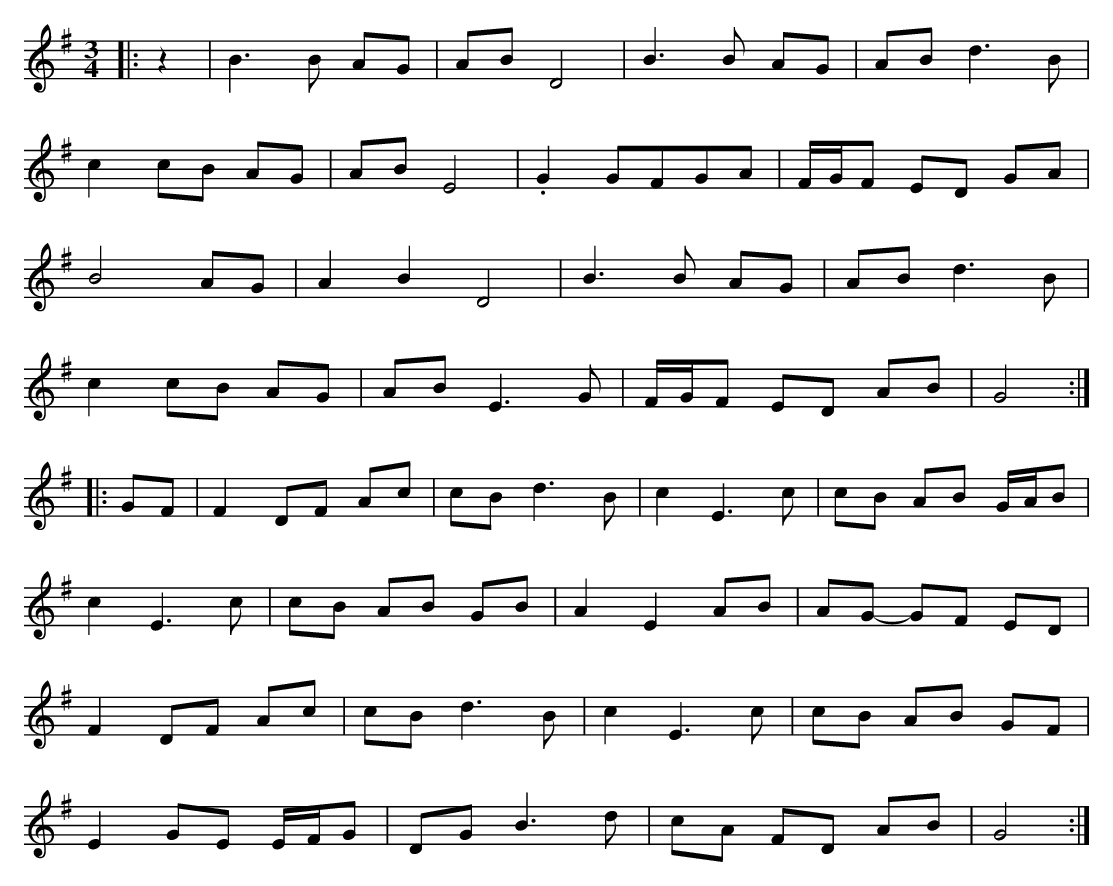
X:1
M:3/4
K:G
|:z2| B3B AG| AB D4| B3B AG| AB d3B|
c2 cB AG|AB E4| .G2 GFGA| F/G/F ED GA|
 B4 AG| A2B2 D4| B3B AG| AB d3B|
 c2 cB AG| AB E3G| F/G/F ED AB| G4:|
|:GF| F2 DF Ac| cB d3B| c2 E3c| cB AB G/A/B|
 c2 E3c| cB AB GB| A2 E2 AB| AG- GF ED|
 F2 DF Ac| cB d3B| c2 E3c| cB AB GF|
 E2 GE E/F/G| DG B3d| cA FD AB| G4:|
